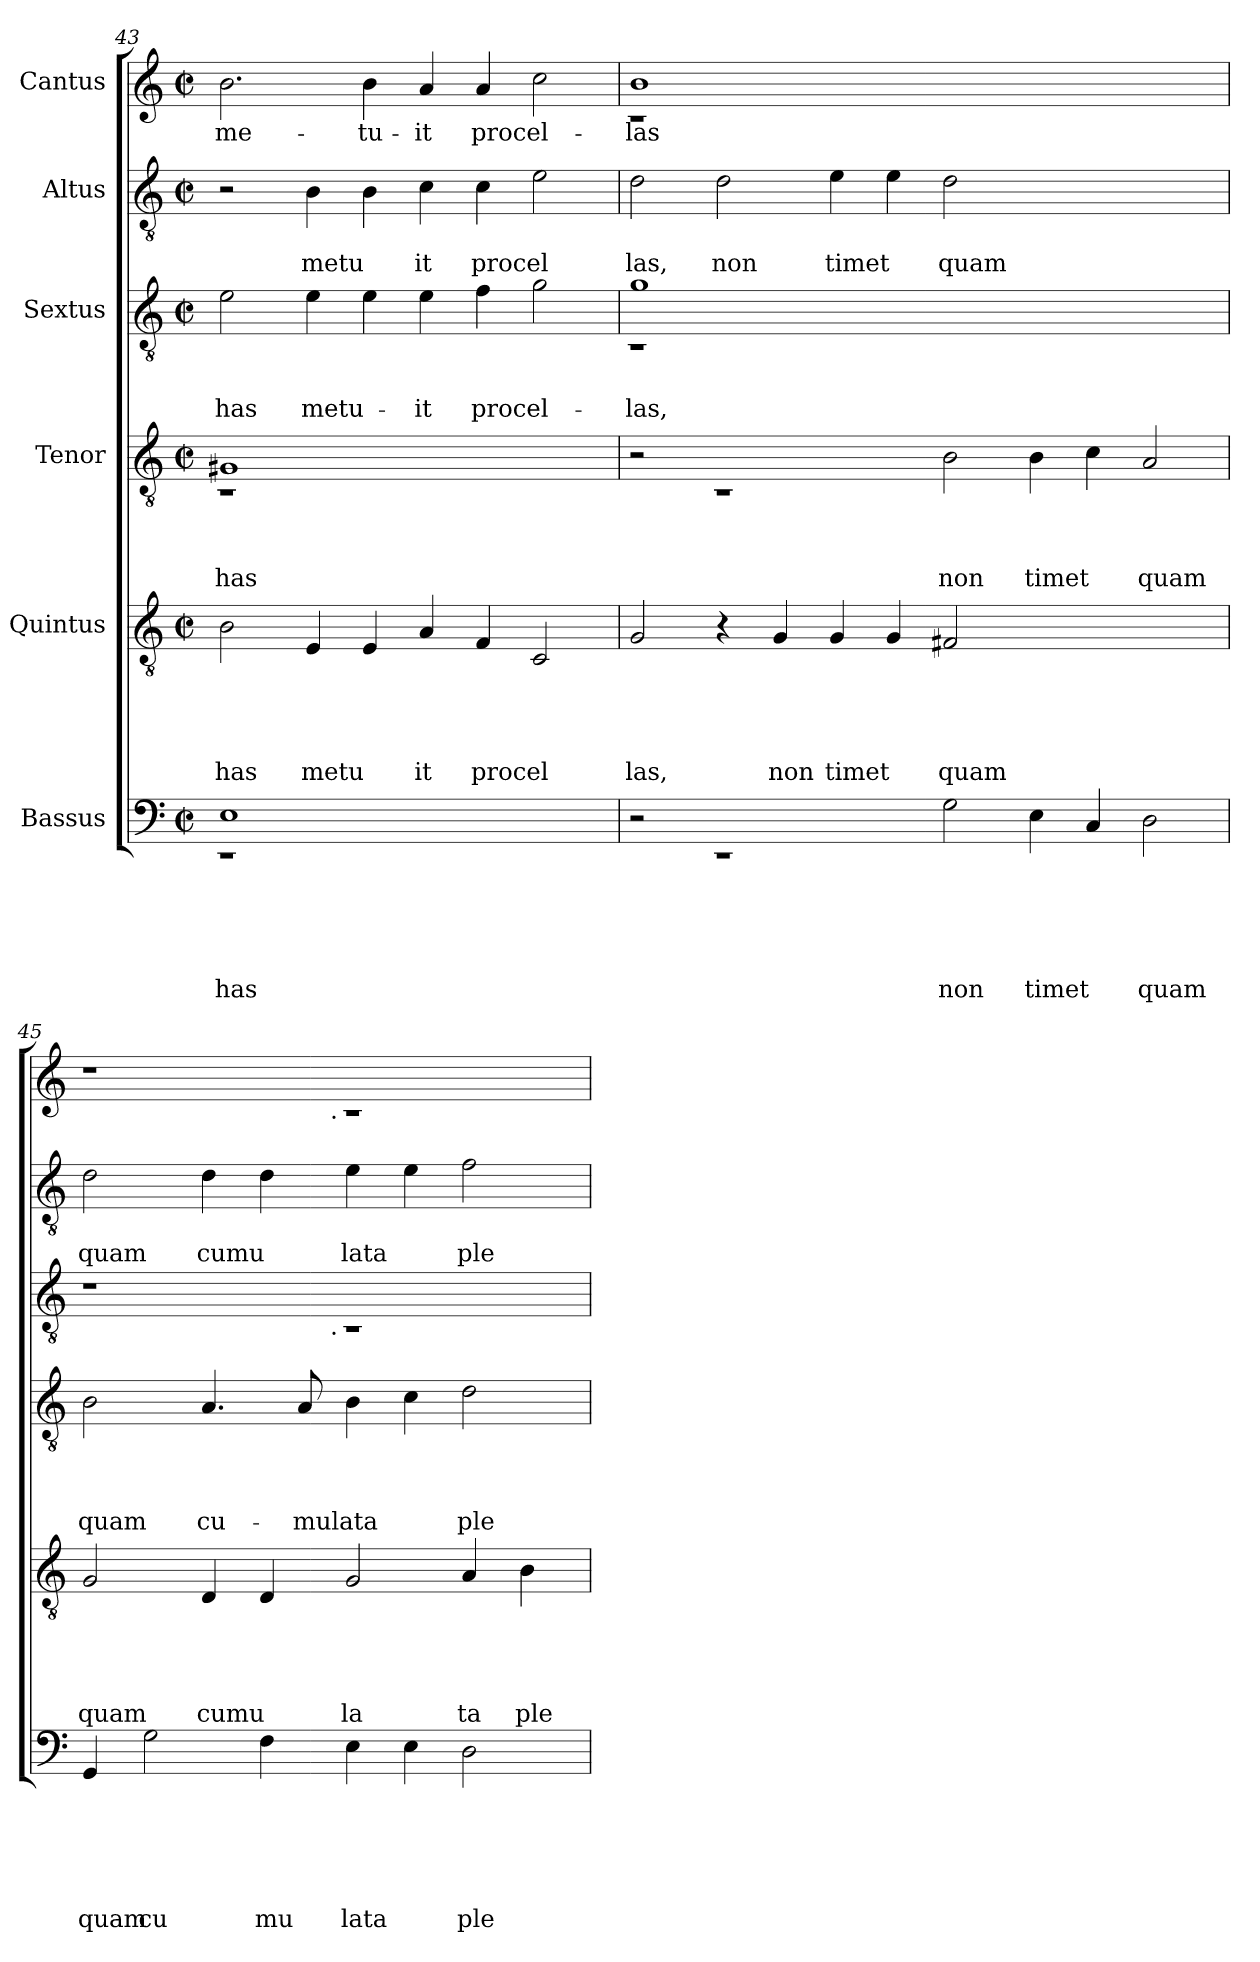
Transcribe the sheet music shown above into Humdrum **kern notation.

**kern	**text	**text	**text	**text	**text	**text	**kern	**text	**text	**text	**text	**text	**kern	**text	**text	**text	**text	**kern	**text	**text	**text	**kern	**text	**text	**kern	**text
*part6	*part6	*part6	*part6	*part6	*part6	*part6	*part5	*part5	*part5	*part5	*part5	*part5	*part4	*part4	*part4	*part4	*part4	*part3	*part3	*part3	*part3	*part2	*part2	*part2	*part1	*part1
*staff6	*staff6	*staff6	*staff6	*staff6	*staff6	*staff6	*staff5	*staff5	*staff5	*staff5	*staff5	*staff5	*staff4	*staff4	*staff4	*staff4	*staff4	*staff3	*staff3	*staff3	*staff3	*staff2	*staff2	*staff2	*staff1	*staff1
*I"Bassus	*	*	*	*	*	*	*I"Quintus	*	*	*	*	*	*I"Tenor	*	*	*	*	*I"Sextus	*	*	*	*I"Altus	*	*	*I"Cantus	*
*clefF4	*	*	*	*	*	*	*clefGv2	*	*	*	*	*	*clefGv2	*	*	*	*	*clefGv2	*	*	*	*clefGv2	*	*	*clefG2	*
*k[]	*	*	*	*	*	*	*k[]	*	*	*	*	*	*k[]	*	*	*	*	*k[]	*	*	*	*k[]	*	*	*k[]	*
*C:	*	*	*	*	*	*	*C:	*	*	*	*	*	*C:	*	*	*	*	*C:	*	*	*	*C:	*	*	*C:	*
*M2/2	*	*	*	*	*	*	*M2/2	*	*	*	*	*	*M2/2	*	*	*	*	*M2/2	*	*	*	*M2/2	*	*	*M2/2	*
*met(c|)	*	*	*	*	*	*	*met(c|)	*	*	*	*	*	*met(c|)	*	*	*	*	*met(c|)	*	*	*	*met(c|)	*	*	*met(c|)	*
=43	=43	=43	=43	=43	=43	=43	=43	=43	=43	=43	=43	=43	=43	=43	=43	=43	=43	=43	=43	=43	=43	=43	=43	=43	=43	=43
!	!	!	!	!	!	!LO:LY:b	!	!	!	!	!	!LO:LY:b	!	!	!	!	!LO:LY:b	!	!	!	!LO:LY:b	!	!	!	!	!LO:LY:b
*^	*	*	*	*	*	*	*	*	*	*	*	*	*^	*	*	*	*	*	*	*	*	*	*	*	*	*
1E	1rEE	.	.	.	.	.	has	2B\	.	.	.	.	has	1G#X	1rC	.	.	.	has	2e\	.	.	has	2r	.	.	2.b\	me-
!	!	!	!	!	!	!	!	!	!	!	!	!	!LO:LY:b	!	!	!	!	!	!	!	!	!	!LO:LY:b	!	!	!LO:LY:b	!	!
.	.	.	.	.	.	.	.	4E/	.	.	.	.	metu	.	.	.	.	.	.	4e\	.	.	metu-	4B\	.	metu	.	.
!	!	!	!	!	!	!	!	!	!	!	!	!	!	!	!	!	!	!	!	!	!	!	!	!	!	!	!	!LO:LY:b
.	.	.	.	.	.	.	.	4E/	.	.	.	.	.	.	.	.	.	.	.	4e\	.	.	.	4B\	.	.	4b\	-tu-
!	!	!	!	!	!	!	!	!	!	!	!	!	!LO:LY:b	!	!	!	!	!	!	!	!	!	!LO:LY:b	!	!	!LO:LY:b	!	!LO:LY:b
1ryy	1ryy	.	.	.	.	.	.	4A/	.	.	.	.	it	1ryy	1ryy	.	.	.	.	4e\	.	.	-it	4c\	.	it	4a/	-it
!	!	!	!	!	!	!	!	!	!	!	!	!	!LO:LY:b	!	!	!	!	!	!	!	!	!	!LO:LY:b	!	!	!LO:LY:b	!	!LO:LY:b
.	.	.	.	.	.	.	.	4F/	.	.	.	.	procel	.	.	.	.	.	.	4f\	.	.	procel-	4c\	.	procel	4a/	procel-
.	.	.	.	.	.	.	.	2C/	.	.	.	.	.	.	.	.	.	.	.	2g\	.	.	.	2e\	.	.	2cc\	.
*v	*v	*	*	*	*	*	*	*	*	*	*	*	*	*v	*v	*	*	*	*	*	*	*	*	*	*	*	*	*
=44	=44	=44	=44	=44	=44	=44	=44	=44	=44	=44	=44	=44	=44	=44	=44	=44	=44	=44	=44	=44	=44	=44	=44	=44	=44	=44
!	!	!	!	!	!	!	!	!	!	!	!	!LO:LY:b	!	!	!	!	!	!	!	!	!LO:LY:b	!	!	!LO:LY:b	!	!LO:LY:b
*	*	*	*	*	*	*	*	*	*	*	*	*	*	*	*	*	*	*^	*	*	*	*	*	*	*^	*
2r	.	.	.	.	.	.	2G/	.	.	.	.	las,	2r	.	.	.	.	1g	1rC	.	.	-las,	2d\	.	las,	1b	1rc	-las
!	!	!	!	!	!	!	!	!	!	!	!	!	!	!	!	!	!	!	!	!	!	!	!	!	!LO:LY:b	!	!	!
1rEE	.	.	.	.	.	.	4r	.	.	.	.	.	1rC	.	.	.	.	.	.	.	.	.	2d\	.	non	.	.	.
!	!	!	!	!	!	!	!	!	!	!	!	!LO:LY:b	!	!	!	!	!	!	!	!	!	!	!	!	!	!	!	!
.	.	.	.	.	.	.	4G/	.	.	.	.	non	.	.	.	.	.	.	.	.	.	.	.	.	.	.	.	.
!	!	!	!	!	!	!	!	!	!	!	!	!LO:LY:b	!	!	!	!	!	!	!	!	!	!	!	!	!LO:LY:b	!	!	!
.	.	.	.	.	.	.	4G/	.	.	.	.	timet	.	.	.	.	.	0ryy	0ryy	.	.	.	4e\	.	timet	0ryy	0ryy	.
.	.	.	.	.	.	.	4G/	.	.	.	.	.	.	.	.	.	.	.	.	.	.	.	4e\	.	.	.	.	.
!	!	!	!	!	!	!LO:LY:b	!	!	!	!	!	!LO:LY:b	!	!	!	!	!LO:LY:b	!	!	!	!	!	!	!	!LO:LY:b	!	!	!
2G\	.	.	.	.	.	non	2F#X/	.	.	.	.	quam	2B\	.	.	.	non	.	.	.	.	.	2d\	.	quam	.	.	.
!	!	!	!	!	!	!LO:LY:b	!	!	!	!	!	!	!	!	!	!	!LO:LY:b	!	!	!	!	!	!	!	!	!	!	!
4E\	.	.	.	.	.	timet	1ryy	.	.	.	.	.	4B\	.	.	.	timet	.	.	.	.	.	1ryy	.	.	.	.	.
4C/	.	.	.	.	.	.	.	.	.	.	.	.	4c\	.	.	.	.	.	.	.	.	.	.	.	.	.	.	.
!	!	!	!	!	!	!LO:LY:b	!	!	!	!	!	!	!	!	!	!	!LO:LY:b	!	!	!	!	!	!	!	!	!	!	!
2D\	.	.	.	.	.	quam	.	.	.	.	.	.	2A/	.	.	.	quam	.	.	.	.	.	.	.	.	.	.	.
!!LO:LB:g=z	!!
=45	=45	=45	=45	=45	=45	=45	=45	=45	=45	=45	=45	=45	=45	=45	=45	=45	=45	=45	=45	=45	=45	=45	=45	=45	=45	=45	=45	=45
!	!	!	!	!	!	!LO:LY:b	!	!	!	!	!	!LO:LY:b	!	!	!	!	!LO:LY:b	!	!	!	!	!	!	!	!LO:LY:b	!	!	!
4GG/	.	.	.	.	.	quam	2G/	.	.	.	.	quam	2B\	.	.	.	quam	1r	2ryy	.	.	.	2d\	.	quam	1r	2ryy	.
!	!	!	!	!	!	!LO:LY:b	!	!	!	!	!	!	!	!	!	!	!	!	!	!	!	!	!	!	!	!	!	!
2G\	.	.	.	.	.	cu	.	.	.	.	.	.	.	.	.	.	.	.	.	.	.	.	.	.	.	.	.	.
!	!	!	!	!	!	!	!	!	!	!	!	!LO:LY:b	!	!	!	!	!LO:LY:b	!	!	!	!	!	!	!	!LO:LY:b	!	!	!
.	.	.	.	.	.	.	4D/	.	.	.	.	cumu	4.A/	.	.	.	cu-	.	4...ryy	.	.	.	4d\	.	cumu	.	4...ryy	.
!	!	!	!	!	!	!LO:LY:b	!	!	!	!	!	!	!	!	!	!	!	!	!	!	!	!	!	!	!	!	!	!
4F\	.	.	.	.	.	mu	4D/	.	.	.	.	.	.	.	.	.	.	.	.	.	.	.	4d\	.	.	.	.	.
!	!	!	!	!	!	!	!	!	!	!	!	!	!	!	!	!	!LO:LY:b	!	!	!	!	!	!	!	!	!	!	!
.	.	.	.	.	.	.	.	.	.	.	.	.	8A/	.	.	.	-mulata	.	.	.	.	.	.	.	.	.	.	.
!	!	!	!	!	!	!	!	!	!	!	!	!	!	!	!	!	!	!	!	!	!	!	!	!	!	!	!LO:TX:b:t=.	!
!	!	!	!	!	!	!	!	!	!	!	!	!	!	!	!	!	!	!	!LO:TX:b:t=.	!	!	!	!	!	!	!	!	!
.	.	.	.	.	.	.	.	.	.	.	.	.	.	.	.	.	.	.	1ryy	.	.	.	.	.	.	.	1ryy	.
!	!	!	!	!	!	!LO:LY:b	!	!	!	!	!	!LO:LY:b	!	!	!	!	!	!	!	!	!	!	!	!	!LO:LY:b	!	!	!
4E\	.	.	.	.	.	lata	2G/	.	.	.	.	la	4B\	.	.	.	.	1rC	.	.	.	.	4e\	.	lata	1rc	.	.
4E\	.	.	.	.	.	.	.	.	.	.	.	.	4c\	.	.	.	.	.	.	.	.	.	4e\	.	.	.	.	.
!	!	!	!	!	!	!LO:LY:b	!	!	!	!	!	!LO:LY:b	!	!	!	!	!LO:LY:b	!	!	!	!	!	!	!	!LO:LY:b	!	!	!
2D\	.	.	.	.	.	ple	4A/	.	.	.	.	ta	2d\	.	.	.	ple-	.	.	.	.	.	2f\	.	ple	.	.	.
!	!	!	!	!	!	!	!	!	!	!	!	!LO:LY:b	!	!	!	!	!	!	!	!	!	!	!	!	!	!	!	!
.	.	.	.	.	.	.	4B\	.	.	.	.	ple	.	.	.	.	.	.	.	.	.	.	.	.	.	.	.	.
.	.	.	.	.	.	.	.	.	.	.	.	.	.	.	.	.	.	.	32ryy	.	.	.	.	.	.	.	32ryy	.
*	*	*	*	*	*	*	*	*	*	*	*	*	*	*	*	*	*	*v	*v	*	*	*	*	*	*	*v	*v	*
=	=	=	=	=	=	=	=	=	=	=	=	=	=	=	=	=	=	=	=	=	=	=	=	=	=	=
*-	*-	*-	*-	*-	*-	*-	*-	*-	*-	*-	*-	*-	*-	*-	*-	*-	*-	*-	*-	*-	*-	*-	*-	*-	*-	*-
